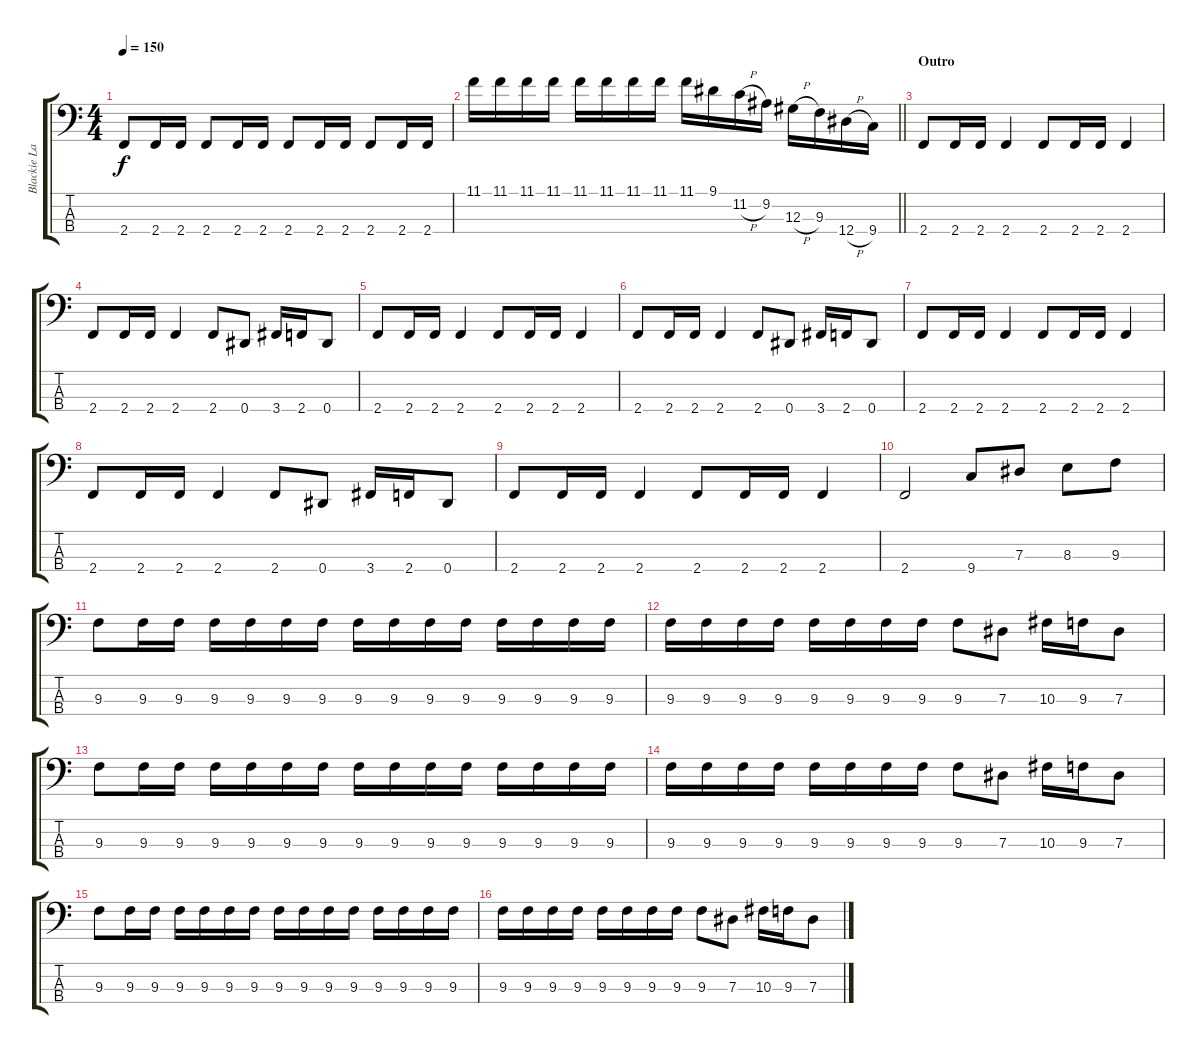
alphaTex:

\track ("Blackie Lawless (bass)" "Blackie La") {instrument electricbasspick}
\staff {score tabs}
\tuning (Gb2 Db2 Ab1 Eb1) {hide}
\ts (4 4)
\tempo 150
\clef f4
\ks c
2.4.8{dy f} 2.4.16 2.4.16 2.4.8 2.4.16 2.4.16 2.4.8 2.4.16 2.4.16 2.4.8 2.4.16 2.4.16 |
\barLineRight lightlight
11.1.16 11.1.16 11.1.16 11.1.16 11.1.16 11.1.16 11.1.16 11.1.16 11.1.16 9.1.16 11.2{h}.16 9.2.16 12.3{h}.16 9.3.16 12.4{h}.16 9.4.16 |
\section ("" "Outro")
2.4.8 2.4.16 2.4.16 2.4.4 2.4.8 2.4.16 2.4.16 2.4.4 |
2.4.8 2.4.16 2.4.16 2.4.4 2.4.8 0.4.8 3.4.16 2.4.16 0.4.8 |
2.4.8 2.4.16 2.4.16 2.4.4 2.4.8 2.4.16 2.4.16 2.4.4 |
2.4.8 2.4.16 2.4.16 2.4.4 2.4.8 0.4.8 3.4.16 2.4.16 0.4.8 |
2.4.8 2.4.16 2.4.16 2.4.4 2.4.8 2.4.16 2.4.16 2.4.4 |
2.4.8 2.4.16 2.4.16 2.4.4 2.4.8 0.4.8 3.4.16 2.4.16 0.4.8 |
2.4.8 2.4.16 2.4.16 2.4.4 2.4.8 2.4.16 2.4.16 2.4.4 |
2.4.2 9.4.8 7.3.8 8.3.8 9.3.8 |
9.3.8 9.3.16 9.3.16 9.3.16 9.3.16 9.3.16 9.3.16 9.3.16 9.3.16 9.3.16 9.3.16 9.3.16 9.3.16 9.3.16 9.3.16 |
9.3.16 9.3.16 9.3.16 9.3.16 9.3.16 9.3.16 9.3.16 9.3.16 9.3.8 7.3.8 10.3.16 9.3.16 7.3.8 |
9.3.8 9.3.16 9.3.16 9.3.16 9.3.16 9.3.16 9.3.16 9.3.16 9.3.16 9.3.16 9.3.16 9.3.16 9.3.16 9.3.16 9.3.16 |
9.3.16 9.3.16 9.3.16 9.3.16 9.3.16 9.3.16 9.3.16 9.3.16 9.3.8 7.3.8 10.3.16 9.3.16 7.3.8 |
9.3.8 9.3.16 9.3.16 9.3.16 9.3.16 9.3.16 9.3.16 9.3.16 9.3.16 9.3.16 9.3.16 9.3.16 9.3.16 9.3.16 9.3.16 |
9.3.16 9.3.16 9.3.16 9.3.16 9.3.16 9.3.16 9.3.16 9.3.16 9.3.8 7.3.8 10.3.16 9.3.16 7.3.8
